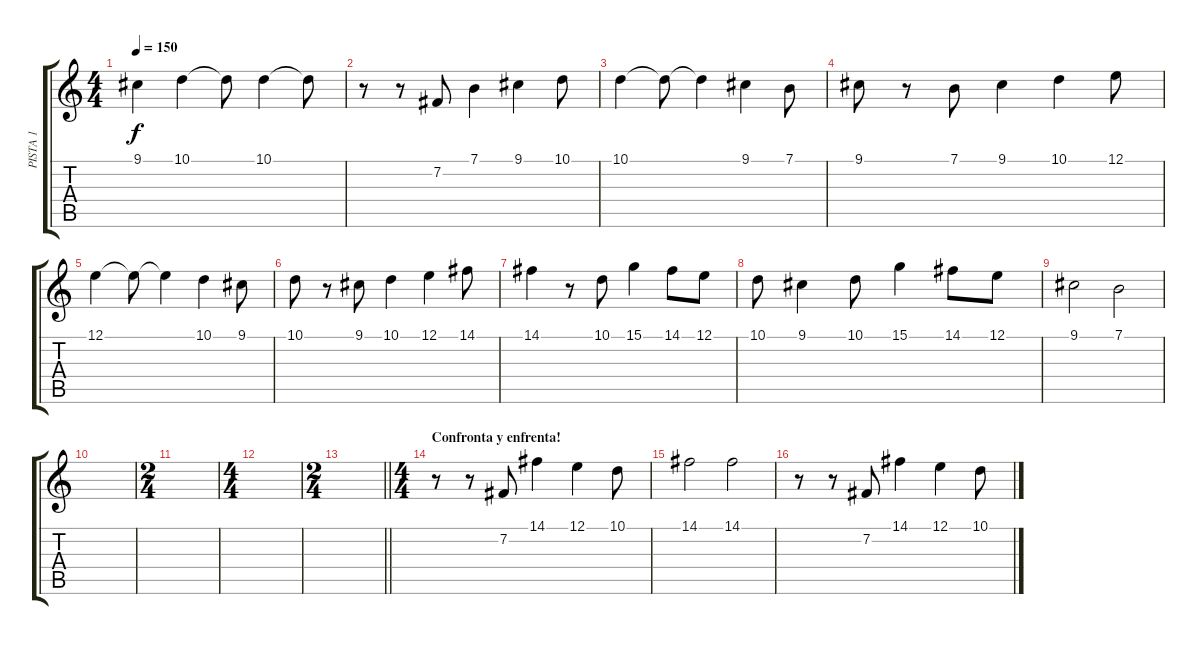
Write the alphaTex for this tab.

\track ("PISTA 1" "PISTA 1") {instrument trombone}
\staff {score tabs}
\tuning (E4 B3 G3 D3 A2 E2) {hide}
\ts (4 4)
\tempo 150
\clef g2
\ks c
9.1.4{dy f} 10.1.4 10.1{t}.8 10.1.4 10.1{t}.8 |
r.8 r.8 7.2.8 7.1.4 9.1.4 10.1.8 |
10.1.4 10.1{t}.8 10.1{t}.4 9.1.4 7.1.8 |
9.1.8 r.8 7.1.8 9.1.4 10.1.4 12.1.8 |
12.1.4 12.1{t}.8 12.1{t}.4 10.1.4 9.1.8 |
10.1.8 r.8 9.1.8 10.1.4 12.1.4 14.1.8 |
14.1.4 r.8 10.1.8 15.1.4 14.1.8 12.1.8 |
10.1.8 9.1.4 10.1.8 15.1.4 14.1.8 12.1.8 |
9.1.2 7.1.2 |
|
\ts (2 4)
|
\ts (4 4)
|
\ts (2 4)
\barLineRight lightlight
|
\ts (4 4)
\section ("" "Confronta y enfrenta!")
r.8 r.8 7.2.8 14.1.4 12.1.4 10.1.8 |
14.1.2 14.1.2 |
r.8 r.8 7.2.8 14.1.4 12.1.4 10.1.8
